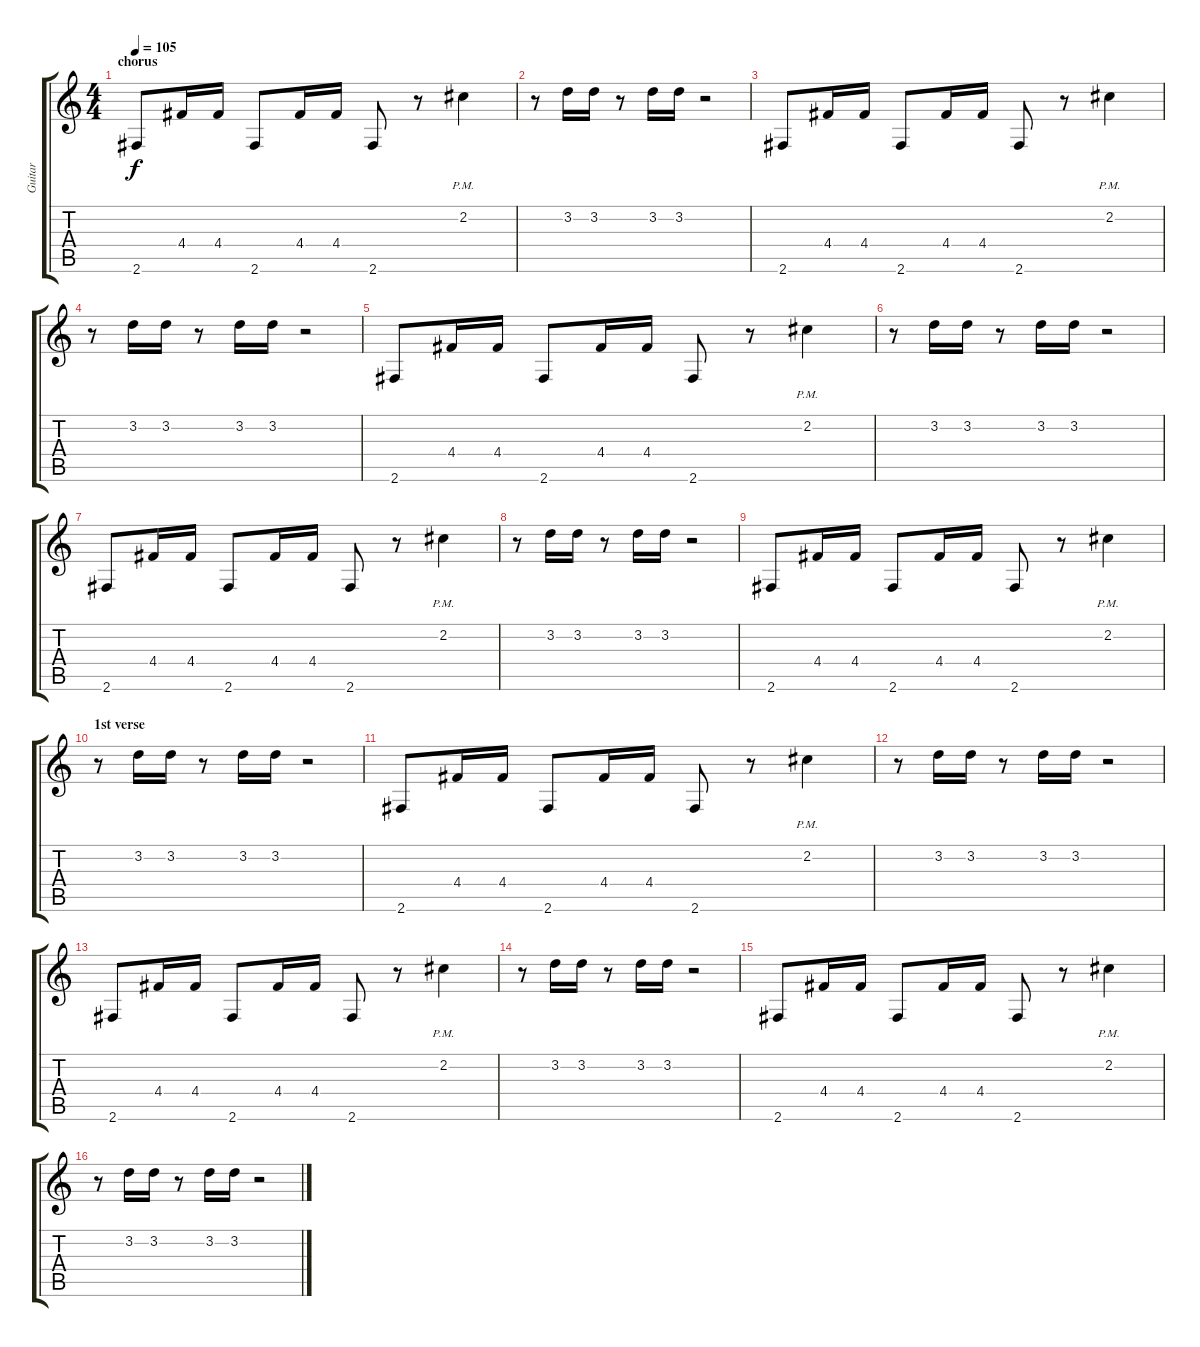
\track ("Guitar" "Guitar") {instrument electricguitarmuted}
\staff {score tabs}
\tuning (E4 B3 G3 D3 A2 E2) {hide}
\ts (4 4)
\section ("" "chorus")
\tempo 105
\clef g2
\ks c
2.6.8{dy f} 4.4.16 4.4.16 2.6.8 4.4.16 4.4.16 2.6.8 r.8 2.2{pm}.4 |
r.8 3.2.16 3.2.16 r.8 3.2.16 3.2.16 r.2 |
2.6.8 4.4.16 4.4.16 2.6.8 4.4.16 4.4.16 2.6.8 r.8 2.2{pm}.4 |
r.8 3.2.16 3.2.16 r.8 3.2.16 3.2.16 r.2 |
2.6.8 4.4.16 4.4.16 2.6.8 4.4.16 4.4.16 2.6.8 r.8 2.2{pm}.4 |
r.8 3.2.16 3.2.16 r.8 3.2.16 3.2.16 r.2 |
2.6.8 4.4.16 4.4.16 2.6.8 4.4.16 4.4.16 2.6.8 r.8 2.2{pm}.4 |
r.8 3.2.16 3.2.16 r.8 3.2.16 3.2.16 r.2 |
2.6.8 4.4.16 4.4.16 2.6.8 4.4.16 4.4.16 2.6.8 r.8 2.2{pm}.4 |
\section ("" "1st verse")
r.8 3.2.16 3.2.16 r.8 3.2.16 3.2.16 r.2 |
2.6.8 4.4.16 4.4.16 2.6.8 4.4.16 4.4.16 2.6.8 r.8 2.2{pm}.4 |
r.8 3.2.16 3.2.16 r.8 3.2.16 3.2.16 r.2 |
2.6.8 4.4.16 4.4.16 2.6.8 4.4.16 4.4.16 2.6.8 r.8 2.2{pm}.4 |
r.8 3.2.16 3.2.16 r.8 3.2.16 3.2.16 r.2 |
2.6.8 4.4.16 4.4.16 2.6.8 4.4.16 4.4.16 2.6.8 r.8 2.2{pm}.4 |
r.8 3.2.16 3.2.16 r.8 3.2.16 3.2.16 r.2
